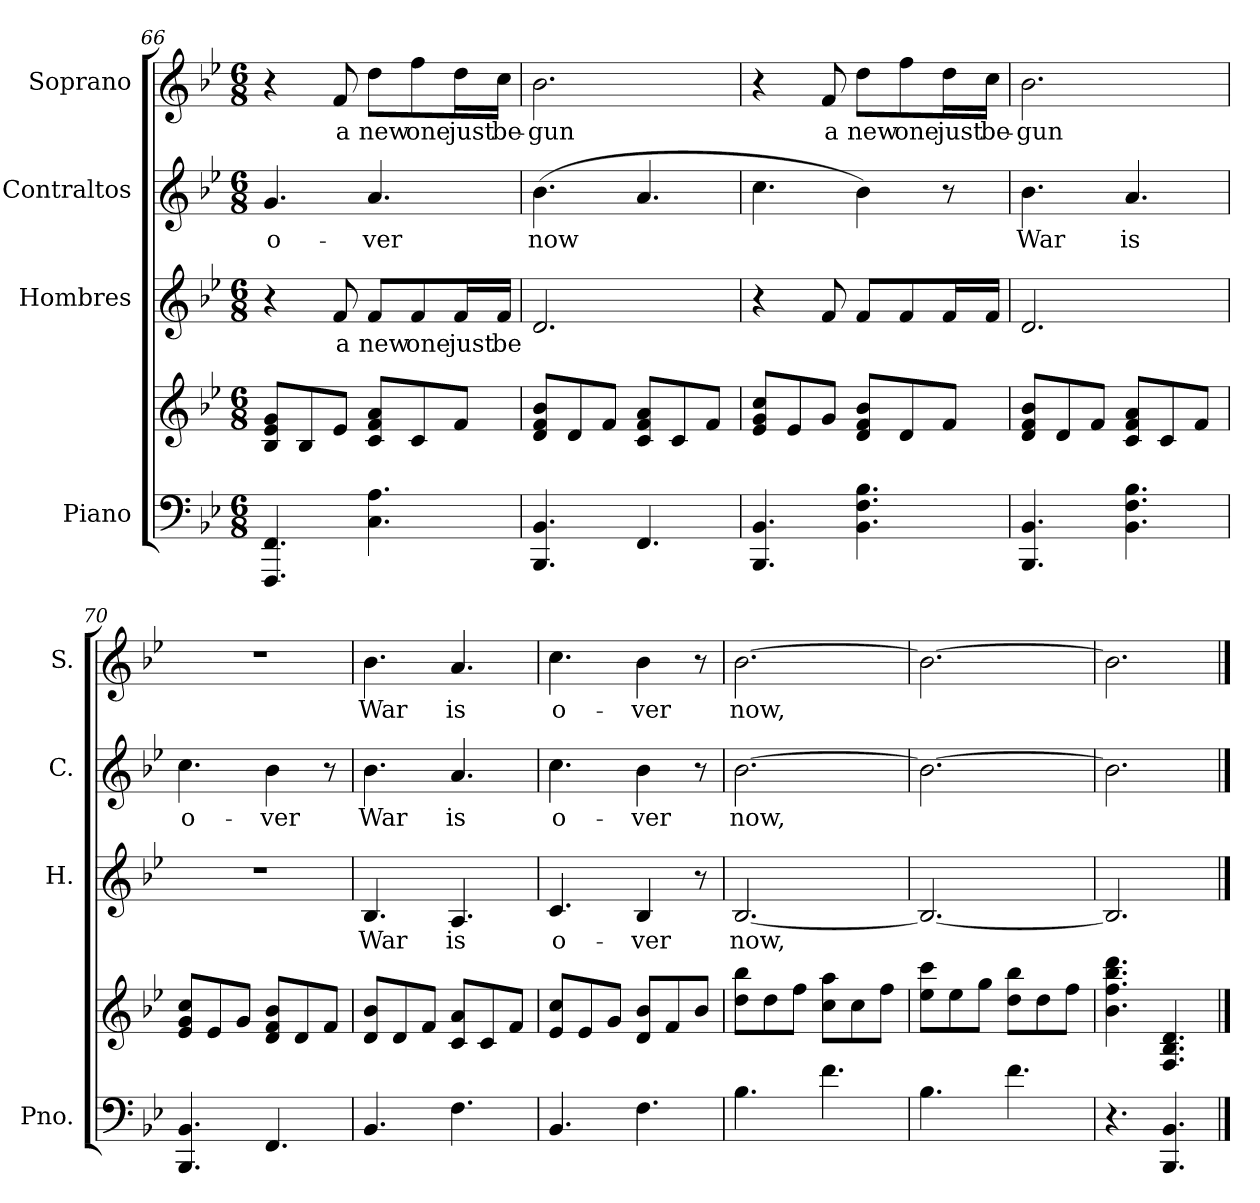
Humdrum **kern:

**kern	**kern	**kern	**text	**kern	**text	**kern	**text
*part4	*part4	*part3	*part3	*part2	*part2	*part1	*part1
*staff5	*staff4	*staff3	*staff3	*staff2	*staff2	*staff1	*staff1
*I"Piano	*	*I"Hombres	*	*I"Contraltos	*	*I"Soprano	*
*I'Pno.	*	*I'H.	*	*I'C.	*	*I'S.	*
*clefF4	*clefG2	*clefG2	*	*clefG2	*	*clefG2	*
*k[b-e-]	*k[b-e-]	*k[b-e-]	*	*k[b-e-]	*	*k[b-e-]	*
*M6/8	*M6/8	*M6/8	*	*M6/8	*	*M6/8	*
=66	=66	=66	=66	=66	=66	=66	=66
!	!	!	!	!	!LO:LY:b	!	!
4.FFF/ 4.FF/	8B-/ 8e-/ 8g/L	4r	.	4.g/	o-	4r	.
.	8B-/	.	.	.	.	.	.
!	!	!	!LO:LY:b	!	!	!	!LO:LY:b
.	8e-/J	8f/	a	.	.	8f/	a
!	!	!	!LO:LY:b	!	!LO:LY:b	!	!LO:LY:b
4.C\ 4.A\	8c/ 8f/ 8a/L	8f/L	new	4.a/	-ver	8dd\L	new
!	!	!	!LO:LY:b	!	!	!	!LO:LY:b
.	8c/	8f/	one	.	.	8ff\	one
!	!	!	!LO:LY:b	!	!	!	!LO:LY:b
.	8f/J	16f/L	just	.	.	16dd\L	just
!	!	!	!LO:LY:b	!	!	!	!LO:LY:b
.	.	16f/JJ	be	.	.	16cc\JJ	be-
=67	=67	=67	=67	=67	=67	=67	=67
!	!	!	!	!	!LO:LY:b	!	!LO:LY:b
4.BBB-/ 4.BB-/	8d/ 8f/ 8b-/L	2.d/	.	(>4.b-\	now	2.b-\	-gun
.	8d/	.	.	.	.	.	.
.	8f/J	.	.	.	.	.	.
4.FF/	8c/ 8f/ 8a/L	.	.	4.a/	.	.	.
.	8c/	.	.	.	.	.	.
.	8f/J	.	.	.	.	.	.
=68	=68	=68	=68	=68	=68	=68	=68
4.BBB-/ 4.BB-/	8e-/ 8g/ 8cc/L	4r	.	4.cc\	.	4r	.
.	8e-/	.	.	.	.	.	.
!	!	!	!	!	!	!	!LO:LY:b
.	8g/J	8f/	.	.	.	8f/	a
!	!	!	!	!	!	!	!LO:LY:b
4.BB-\ 4.F\ 4.B-\	8d/ 8f/ 8b-/L	8f/L	.	4b-\)	.	8dd\L	new
!	!	!	!	!	!	!	!LO:LY:b
.	8d/	8f/	.	.	.	8ff\	one
!	!	!	!	!	!	!	!LO:LY:b
.	8f/J	16f/L	.	8r	.	16dd\L	just
!	!	!	!	!	!	!	!LO:LY:b
.	.	16f/JJ	.	.	.	16cc\JJ	be-
=69	=69	=69	=69	=69	=69	=69	=69
!	!	!	!	!	!LO:LY:b	!	!LO:LY:b
4.BBB-/ 4.BB-/	8d/ 8f/ 8b-/L	2.d/	.	4.b-\	War	2.b-\	-gun
.	8d/	.	.	.	.	.	.
.	8f/J	.	.	.	.	.	.
!	!	!	!	!	!LO:LY:b	!	!
4.BB-\ 4.F\ 4.B-\	8c/ 8f/ 8a/L	.	.	4.a/	is	.	.
.	8c/	.	.	.	.	.	.
.	8f/J	.	.	.	.	.	.
=70	=70	=70	=70	=70	=70	=70	=70
!	!	!	!	!	!LO:LY:b	!	!
4.BBB-/ 4.BB-/	8e-/ 8g/ 8cc/L	2.r	.	4.cc\	o-	2.r	.
.	8e-/	.	.	.	.	.	.
.	8g/J	.	.	.	.	.	.
!	!	!	!	!	!LO:LY:b	!	!
4.FF/	8d/ 8f/ 8b-/L	.	.	4b-\	-ver	.	.
.	8d/	.	.	.	.	.	.
.	8f/J	.	.	8r	.	.	.
=71	=71	=71	=71	=71	=71	=71	=71
!	!	!	!LO:LY:b	!	!LO:LY:b	!	!LO:LY:b
4.BB-/	8d/ 8b-/L	4.B-/	War	4.b-\	War	4.b-\	War
.	8d/	.	.	.	.	.	.
.	8f/J	.	.	.	.	.	.
!	!	!	!LO:LY:b	!	!LO:LY:b	!	!LO:LY:b
4.F\	8c/ 8a/L	4.A/	is	4.a/	is	4.a/	is
.	8c/	.	.	.	.	.	.
.	8f/J	.	.	.	.	.	.
=72	=72	=72	=72	=72	=72	=72	=72
!	!	!	!LO:LY:b	!	!LO:LY:b	!	!LO:LY:b
4.BB-/	8e-/ 8cc/L	4.c/	o-	4.cc\	o-	4.cc\	o-
.	8e-/	.	.	.	.	.	.
.	8g/J	.	.	.	.	.	.
!	!	!	!LO:LY:b	!	!LO:LY:b	!	!LO:LY:b
4.F\	8d/ 8b-/L	4B-/	-ver	4b-\	-ver	4b-\	-ver
.	8f/	.	.	.	.	.	.
.	8b-/J	8r	.	8r	.	8r	.
=73	=73	=73	=73	=73	=73	=73	=73
!	!	!	!LO:LY:b	!	!LO:LY:b	!	!LO:LY:b
4.B-\	8dd\ 8bb-\L	[2.B-/	now,	[2.b-\	now,	[2.b-\	now,
.	8dd\	.	.	.	.	.	.
.	8ff\J	.	.	.	.	.	.
4.f\	8cc\ 8aa\L	.	.	.	.	.	.
.	8cc\	.	.	.	.	.	.
.	8ff\J	.	.	.	.	.	.
=74	=74	=74	=74	=74	=74	=74	=74
4.B-\	8ee-\ 8ccc\L	2.B-/_	.	2.b-\_	.	2.b-\_	.
.	8ee-\	.	.	.	.	.	.
.	8gg\J	.	.	.	.	.	.
4.f\	8dd\ 8bb-\L	.	.	.	.	.	.
.	8dd\	.	.	.	.	.	.
.	8ff\J	.	.	.	.	.	.
=75	=75	=75	=75	=75	=75	=75	=75
4.r	4.b-\ 4.ff\ 4.bb-\ 4.ddd\	2.B-/]	.	2.b-\]	.	2.b-\]	.
4.BBB-/ 4.BB-/	4.F/ 4.B-/ 4.d/	.	.	.	.	.	.
==	==	==	==	==	==	==	==
*-	*-	*-	*-	*-	*-	*-	*-
